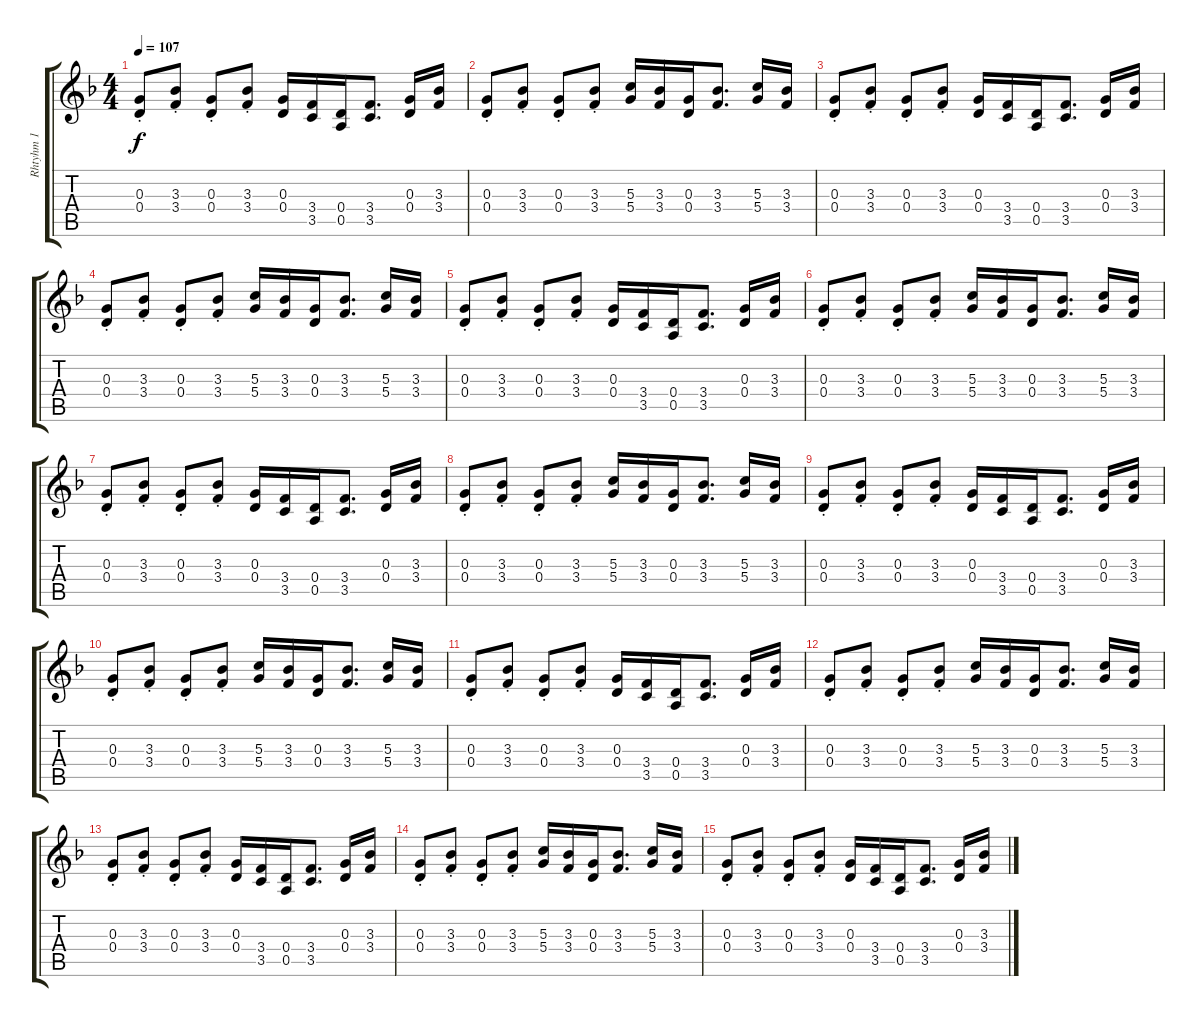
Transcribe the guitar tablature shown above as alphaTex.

\track ("Rhtyhm 1" "Rhtyhm 1") {instrument distortionguitar}
\staff {score tabs}
\tuning (E4 B3 G3 D3 A2 E2) {hide}
\ts (4 4)
\tempo 107
\clef g2
\ks f
(0.3{st} 0.4{st}).8{dy f} (3.3{st} 3.4{st}).8 (0.3{st} 0.4{st}).8 (3.3{st} 3.4{st}).8 (0.3 0.4).16 (3.4 3.5).16 (0.4 0.5).16 (3.4 3.5).8{d} (0.3 0.4).16 (3.3 3.4).16 |
(0.3{st} 0.4{st}).8 (3.3{st} 3.4{st}).8 (0.3{st} 0.4{st}).8 (3.3{st} 3.4{st}).8 (5.3 5.4).16 (3.3 3.4).16 (0.3 0.4).16 (3.3 3.4).8{d} (5.3 5.4).16 (3.3 3.4).16 |
(0.3{st} 0.4{st}).8 (3.3{st} 3.4{st}).8 (0.3{st} 0.4{st}).8 (3.3{st} 3.4{st}).8 (0.3 0.4).16 (3.4 3.5).16 (0.4 0.5).16 (3.4 3.5).8{d} (0.3 0.4).16 (3.3 3.4).16 |
(0.3{st} 0.4{st}).8 (3.3{st} 3.4{st}).8 (0.3{st} 0.4{st}).8 (3.3{st} 3.4{st}).8 (5.3 5.4).16 (3.3 3.4).16 (0.3 0.4).16 (3.3 3.4).8{d} (5.3 5.4).16 (3.3 3.4).16 |
(0.3{st} 0.4{st}).8 (3.3{st} 3.4{st}).8 (0.3{st} 0.4{st}).8 (3.3{st} 3.4{st}).8 (0.3 0.4).16 (3.4 3.5).16 (0.4 0.5).16 (3.4 3.5).8{d} (0.3 0.4).16 (3.3 3.4).16 |
(0.3{st} 0.4{st}).8 (3.3{st} 3.4{st}).8 (0.3{st} 0.4{st}).8 (3.3{st} 3.4{st}).8 (5.3 5.4).16 (3.3 3.4).16 (0.3 0.4).16 (3.3 3.4).8{d} (5.3 5.4).16 (3.3 3.4).16 |
(0.3{st} 0.4{st}).8 (3.3{st} 3.4{st}).8 (0.3{st} 0.4{st}).8 (3.3{st} 3.4{st}).8 (0.3 0.4).16 (3.4 3.5).16 (0.4 0.5).16 (3.4 3.5).8{d} (0.3 0.4).16 (3.3 3.4).16 |
(0.3{st} 0.4{st}).8 (3.3{st} 3.4{st}).8 (0.3{st} 0.4{st}).8 (3.3{st} 3.4{st}).8 (5.3 5.4).16 (3.3 3.4).16 (0.3 0.4).16 (3.3 3.4).8{d} (5.3 5.4).16 (3.3 3.4).16 |
(0.3{st} 0.4{st}).8 (3.3{st} 3.4{st}).8 (0.3{st} 0.4{st}).8 (3.3{st} 3.4{st}).8 (0.3 0.4).16 (3.4 3.5).16 (0.4 0.5).16 (3.4 3.5).8{d} (0.3 0.4).16 (3.3 3.4).16 |
(0.3{st} 0.4{st}).8 (3.3{st} 3.4{st}).8 (0.3{st} 0.4{st}).8 (3.3{st} 3.4{st}).8 (5.3 5.4).16 (3.3 3.4).16 (0.3 0.4).16 (3.3 3.4).8{d} (5.3 5.4).16 (3.3 3.4).16 |
(0.3{st} 0.4{st}).8 (3.3{st} 3.4{st}).8 (0.3{st} 0.4{st}).8 (3.3{st} 3.4{st}).8 (0.3 0.4).16 (3.4 3.5).16 (0.4 0.5).16 (3.4 3.5).8{d} (0.3 0.4).16 (3.3 3.4).16 |
(0.3{st} 0.4{st}).8{volume 4} (3.3{st} 3.4{st}).8 (0.3{st} 0.4{st}).8 (3.3{st} 3.4{st}).8 (5.3 5.4).16 (3.3 3.4).16 (0.3 0.4).16 (3.3 3.4).8{d} (5.3 5.4).16 (3.3 3.4).16 |
(0.3{st} 0.4{st}).8 (3.3{st} 3.4{st}).8 (0.3{st} 0.4{st}).8 (3.3{st} 3.4{st}).8 (0.3 0.4).16 (3.4 3.5).16 (0.4 0.5).16 (3.4 3.5).8{d} (0.3 0.4).16 (3.3 3.4).16 |
(0.3{st} 0.4{st}).8 (3.3{st} 3.4{st}).8 (0.3{st} 0.4{st}).8 (3.3{st} 3.4{st}).8 (5.3 5.4).16 (3.3 3.4).16 (0.3 0.4).16 (3.3 3.4).8{d} (5.3 5.4).16 (3.3 3.4).16 |
(0.3{st} 0.4{st}).8 (3.3{st} 3.4{st}).8 (0.3{st} 0.4{st}).8 (3.3{st} 3.4{st}).8 (0.3 0.4).16 (3.4 3.5).16 (0.4 0.5).16 (3.4 3.5).8{d} (0.3 0.4).16 (3.3 3.4).16
